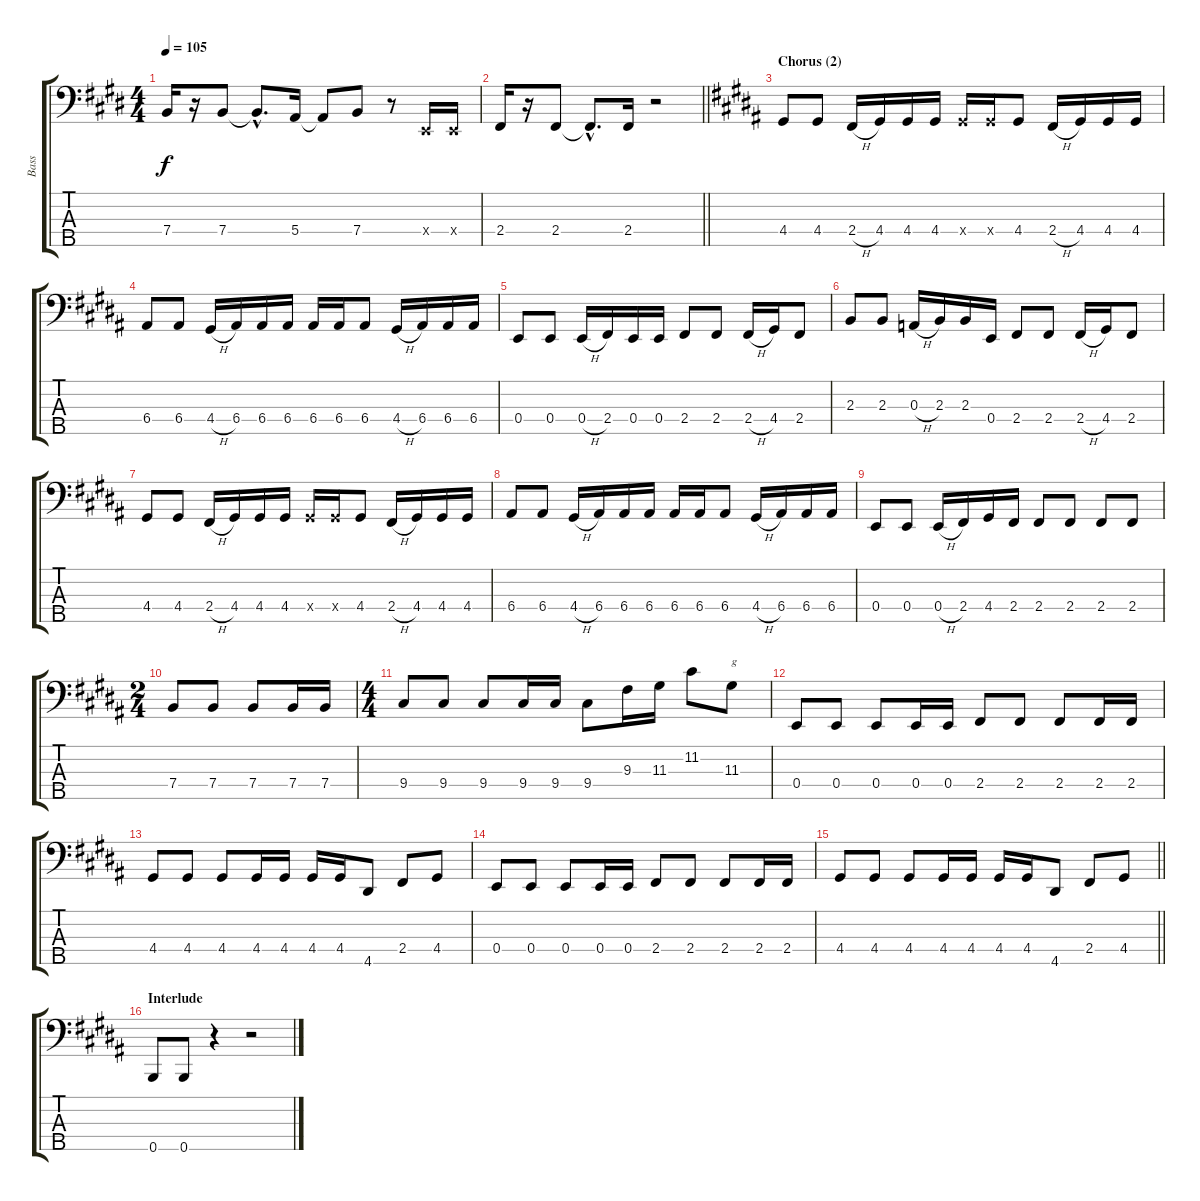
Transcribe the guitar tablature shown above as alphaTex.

\track ("Bass" "Bass") {instrument electricbassfinger}
\staff {score tabs}
\tuning (G2 D2 A1 E1 B0) {hide}
\ts (4 4)
\tempo 105
\clef f4
\ks e
7.4.16{dy f} r.16 7.4.8 7.4{hac t}.8{d} 5.4.16 5.4{t}.8 7.4.8 r.8 0.4{x}.16 0.4{x}.16 |
\barLineRight lightlight
2.4.16 r.16 2.4.8 2.4{hac t}.8{d} 2.4.16 r.2 |
\section ("" "Chorus (2)")
\ks g#minor
4.4.8 4.4.8 2.4{h}.16 4.4.16 4.4.16 4.4.16 4.4{x}.16 4.4{x}.16 4.4.8 2.4{h}.16 4.4.16 4.4.16 4.4.16 |
6.4.8 6.4.8 4.4{h}.16 6.4.16 6.4.16 6.4.16 6.4.16 6.4.16 6.4.8 4.4{h}.16 6.4.16 6.4.16 6.4.16 |
0.4.8 0.4.8 0.4{h}.16 2.4.16 0.4.16 0.4.16 2.4.8 2.4.8 2.4{h}.16 4.4.16 2.4.8 |
2.3.8 2.3.8 0.3{h}.16 2.3.16 2.3.16 0.4.16 2.4.8 2.4.8 2.4{h}.16 4.4.16 2.4.8 |
4.4.8 4.4.8 2.4{h}.16 4.4.16 4.4.16 4.4.16 4.4{x}.16 4.4{x}.16 4.4.8 2.4{h}.16 4.4.16 4.4.16 4.4.16 |
6.4.8 6.4.8 4.4{h}.16 6.4.16 6.4.16 6.4.16 6.4.16 6.4.16 6.4.8 4.4{h}.16 6.4.16 6.4.16 6.4.16 |
0.4.8 0.4.8 0.4{h}.16 2.4.16 4.4.16 2.4.16 2.4.8 2.4.8 2.4.8 2.4.8 |
\ts (2 4)
7.4.8 7.4.8 7.4.8 7.4.16 7.4.16 |
\ts (4 4)
9.4.8 9.4.8 9.4.8 9.4.16 9.4.16 9.4.8 9.3.16 11.3.16 11.2.8 11.3.8{txt "g"} |
0.4.8 0.4.8 0.4.8 0.4.16 0.4.16 2.4.8 2.4.8 2.4.8 2.4.16 2.4.16 |
4.4.8 4.4.8 4.4.8 4.4.16 4.4.16 4.4.16 4.4.16 4.5.8 2.4.8 4.4.8 |
0.4.8 0.4.8 0.4.8 0.4.16 0.4.16 2.4.8 2.4.8 2.4.8 2.4.16 2.4.16 |
\barLineRight lightlight
4.4.8 4.4.8 4.4.8 4.4.16 4.4.16 4.4.16 4.4.16 4.5.8 2.4.8 4.4.8 |
\section ("" "Interlude")
0.5.8 0.5.8 r.4 r.2
